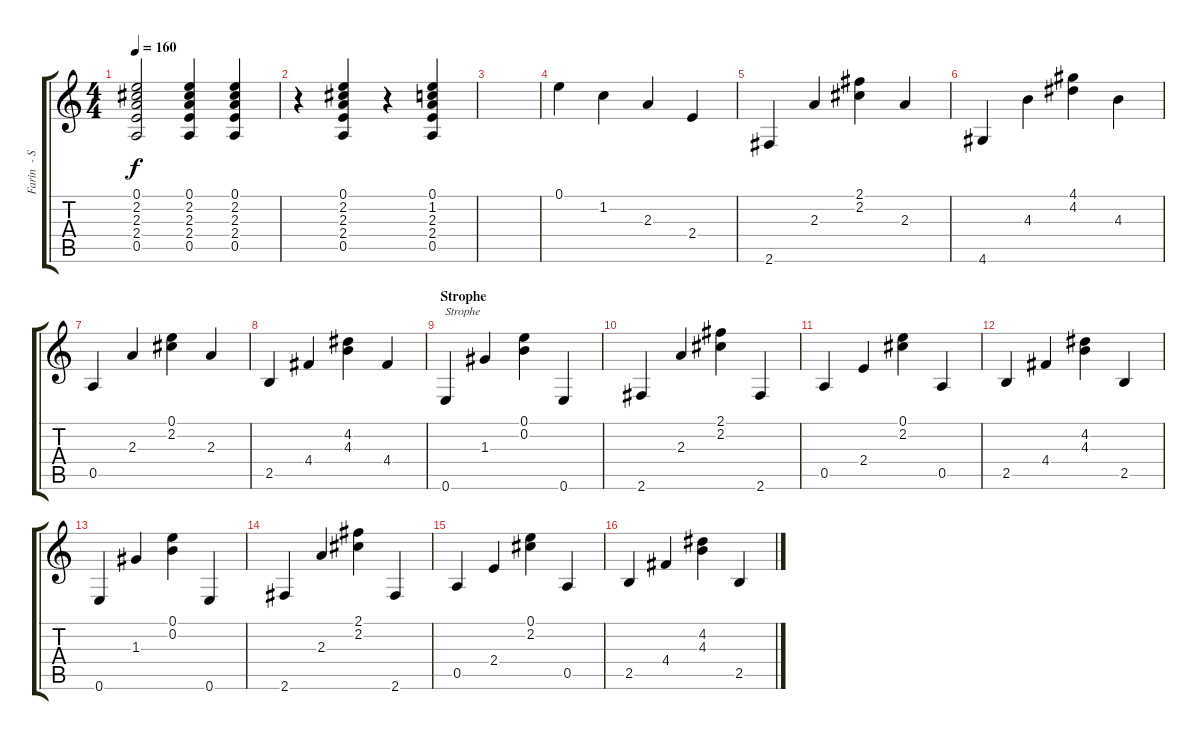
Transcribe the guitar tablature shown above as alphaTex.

\track ("Farin  - Semiacoustic" "Farin  - S") {instrument acousticguitarsteel}
\staff {score tabs}
\tuning (E4 B3 G3 D3 A2 E2) {hide}
\ts (4 4)
\tempo 160
\clef g2
\ks c
(0.1 2.2 2.3 2.4 0.5).2{dy f} (0.1 2.2 2.3 2.4 0.5).4 (0.1 2.2 2.3 2.4 0.5).4 |
r.4 (0.1 2.2 2.3 2.4 0.5).4 r.4 (0.1 1.2 2.3 2.4 0.5).4 |
|
0.1.4 1.2.4 2.3.4 2.4.4 |
2.6.4 2.3.4 (2.1 2.2).4 2.3.4 |
4.6.4 4.3.4 (4.1 4.2).4 4.3.4 |
0.5.4 2.3.4 (0.1 2.2).4 2.3.4 |
2.5.4 4.4.4 (4.2 4.3).4 4.4.4 |
\section ("" "Strophe")
0.6.4{txt "Strophe"} 1.3.4 (0.1 0.2).4 0.6.4 |
2.6.4 2.3.4 (2.1 2.2).4 2.6.4 |
0.5.4 2.4.4 (0.1 2.2).4 0.5.4 |
2.5.4 4.4.4 (4.2 4.3).4 2.5.4 |
0.6.4 1.3.4 (0.1 0.2).4 0.6.4 |
2.6.4 2.3.4 (2.1 2.2).4 2.6.4 |
0.5.4 2.4.4 (0.1 2.2).4 0.5.4 |
2.5.4 4.4.4 (4.2 4.3).4 2.5.4
